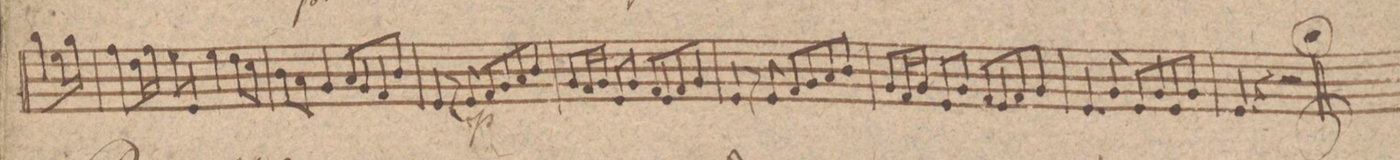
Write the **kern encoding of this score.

**kern	**dynam
*I"Violino Secundo	*
*clefG2	*
*k[f#c#g#d#]	*
*met(c)	*
*M4/4	*
8gg#\L	.
16ee\L	.
16gg#\JJ	.
=26	=26
8ff#\L	.
16dd#\L	.
16ff#\JJ	.
8ee\L	.
8e/J	.
4ee\	.
8dd#\L	.
8cc#\J	.
=27	=27
8b\L	.
8a\J	.
4g#/	.
8a/L	.
8g#/	.
8f#/	.
8b/J	.
=28	=28
4e/	.
8r	.
8e/	p
8f#/L	.
8g#/	.
8a/	.
8b/J	.
=29	=29
8g#/L	.
16f#/L	.
16g#/JJ	.
8e/L	.
8g#/J	.
8f#/L	.
8e/	.
8f#/	.
8g#/J	.
=30	=30
4e/	.
8r	.
8e/	.
8f#/L	.
8g#/	.
8a/	.
8b/J	.
=31	=31
8g#/L	.
16f#/L	.
16g#/JJ	.
8e/L	.
8g#/J	.
8f#/L	.
8e/	.
8f#/	.
8g#/J	.
=32	=32
4.e/	.
8g#/	.
8e/L	.
8g#/	.
8e/	.
8g#/J	.
=33	=33
4e/	.
4r	.
2r	.
==	==
*-	*-
